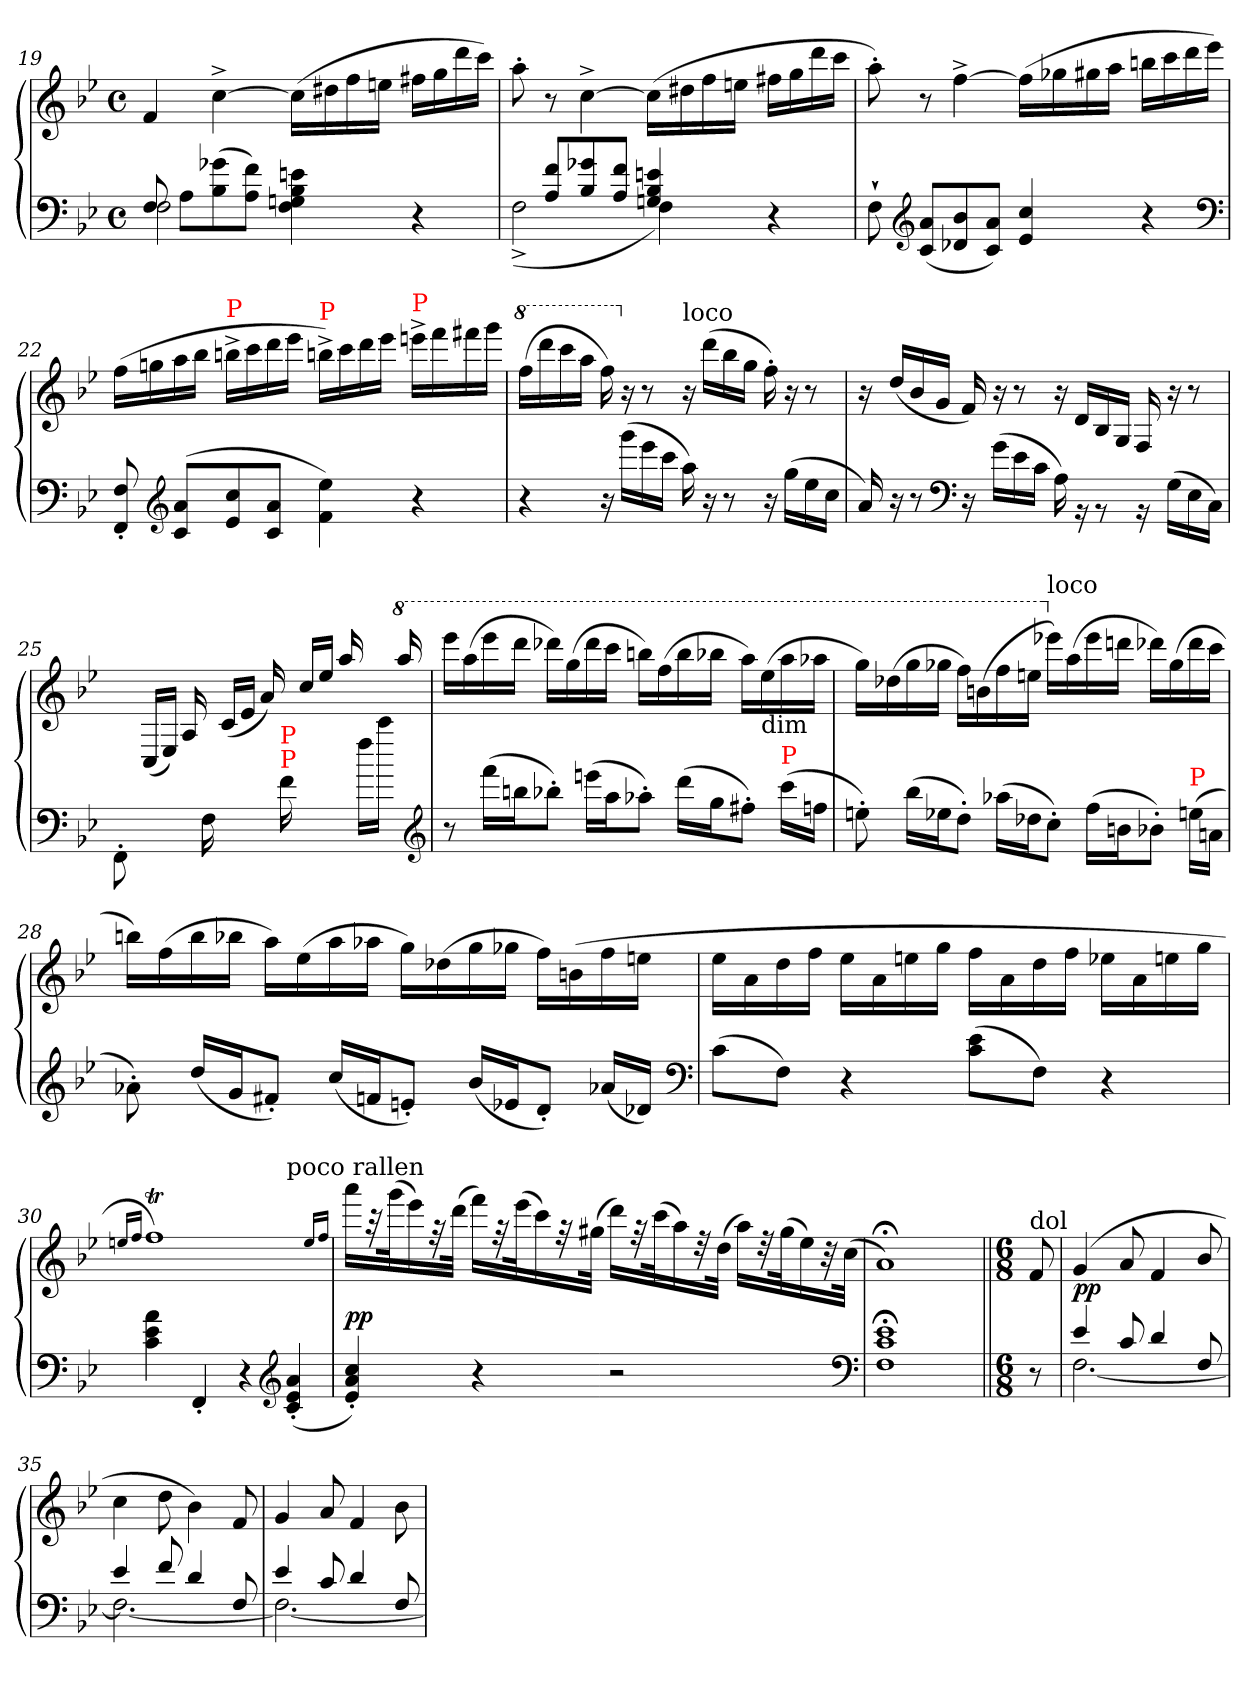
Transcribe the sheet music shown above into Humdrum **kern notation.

**kern	**kern	**dynam
*part1	*part1	*part1
*staff2	*staff1	*staff1/2
*clefF4	*clefG2	*
*k[b-e-]	*k[b-e-]	*
*B-:	*B-:	*
*M4/4	*M4/4	*
*met(c)	*met(c)	*
=19	=19	=19
!LO:TX:a:color=red:t=P	!	!
!LO:TX:a:color=red:t=P	!	!
!LO:N:vis=2	!	!
*^	*	*
8F	2F)	4f	.
8A\L	.	.	.
(>8g-X 8B-	.	[4cc^>	.
8f 8AJ)	.	.	.
(<4en 4B- 4Gn 4F	4ryy	(>16ccLL]	.
.	.	16dd#X	.
.	.	16ff	.
.	.	16eenJJ	.
4r	4ryy	16ff#XLL	.
.	.	16gg	.
.	.	16ddd	.
.	.	16cccJJ)	.
=20	=20	=20	=20
8ryy	(<2F^>	8aa'>	.
8f 8AL	.	8r	.
8g-X 8B-	.	[4cc^>	.
8f 8AJ	.	.	.
4en 4B- 4Gn	4F)	(>16ccLL]	.
.	.	16dd#X	.
.	.	16ff	.
.	.	16eenJJ	.
4r	4ryy	16ff#XLL	.
.	.	16gg	.
.	.	16ddd	.
.	.	16cccJJ	.
*v	*v	*	*
=21	=21	=21
8F`	8aa'>)	.
*clefG2	*	*
(<8a 8cL	8r	.
8b- 8d-X	[4ff^<	.
8a 8cJ)	.	.
4cc 4e-	(>16ffLL]	.
.	16gg-X	.
.	16gg#X	.
.	16aaJJ	.
4r	16bbnLL	.
.	16ccc	.
.	16ddd	.
.	16eee-JJ)	.
*clefF4	*	*
=22	=22	=22
8F'< 8FF'<	(>16ffLL	.
.	16ggn	.
*clefG2	*	*
(>8a 8cL	16aa	.
.	16bb-JJ	.
!	!LO:TX:a:color=red:t=P	!
8cc 8e-	16bbn^<LL	.
.	16ccc	.
8a 8cJ	16ddd	.
.	16eee-JJ	.
!	!LO:TX:a:color=red:t=P	!
4ee- 4f)	16bbn^<LL)	.
.	16ccc	.
.	16ddd	.
.	16eee-JJ	.
!	!LO:TX:a:color=red:t=P	!
4r	16eeen^<LL	.
.	16fff	.
.	16fff#X	.
.	16gggJJ	.
=23	=23	=23
*	*8va	*
4r	(>16fffLL	.
.	16dddd	.
.	16cccc	.
.	16aaaJJ	.
16r	16fff)	.
*	*X8va	*
(>16gggLL	16r	.
16eee-	8r	.
16cccJJ	.	.
!	!LO:TX:a:t=loco	!
16aa)	16r	.
16r	(>16dddLL	.
8r	16bb-	.
.	16ggJJ	.
16r	16ff'>)	.
(>16ggLL	16r	.
16ee-	8r	.
16ccJJ	.	.
=24	=24	=24
16a)	16r	.
16r	(<16dd/LL	.
8r	16b-	.
.	16gJJ	.
*clefF4	*	*
16r	16f)	.
(>16gLL	16r	.
16e-	8r	.
16cJJ	.	.
16A)	16r	.
16rBB	16d/LL	.
8rBB	16B-/	.
.	16G/JJ	.
16rBB	16F/	.
(>16GLL	16r	.
16E-	8r	.
16CJJ)	.	.
=25	=25	=25
8FF'>\	8ryy	.
8.ryy	(<16C/LL	.
.	16E-/JJ)	.
.	16A/	.
16F	16ryy	.
8.ryy	(<16cLL	.
.	16e-JJ	.
.	16a)	.
!LO:TX:a:color=red:t=P	!	!
!LO:TX:a:color=red:t=P	!	!
16f\	16ryy	.
8ryy	16cc/LL	.
.	16ee-JJ	.
16ryy	16aa/	.
16ff\LL	8ryy	.
16ccc\JJ	.	.
*	*8va	*
16ryy	16aaa/	.
*clefG2	*	*
=26	=26	=26
8r	16eeee-LL	.
.	(>16aaa	.
(>16fffLL	16eeee-	.
16bbnJ	16ddddJJ	.
8bb-X'>J)	16dddd-XLL)	.
.	(>16ggg	.
(>16eeenLL	16dddd-	.
16aaJ	16ccccJJ	.
8aa-X'>J)	16bbbnLL)	.
.	(>16fff	.
(>16dddLL	16bbb	.
16ggJ	16bbb-XJJ	.
8ff#X'>J)	16aaaLL)	.
!	!LO:TX:c:t=dim	!
.	(>16eee-	.
!LO:TX:a:color=red:t=P	!	!
(>16cccLL	16aaa	.
16ffnJJ	16aaa-XJJ	.
=27	=27	=27
8een'>)	16gggLL)	.
.	(>16ddd-X	.
(>16bb-LL	16ggg	.
16ee-XJ	16ggg-XJJ	.
8dd'>J)	16fffLL)	.
.	(>16bbn	.
(>16aa-XLL	16fff	.
16dd-XJ	16eeenJJ	.
*	*X8va	*
!	!LO:TX:a:t=loco	!
8cc'>J)	16eee-XLL)	.
.	(>16aa	.
(>16ffLL	16eee-	.
16bnJ	16dddnJJ	.
8b-X'>J)	16ddd-XLL)	.
.	(>16gg-	.
!LO:TX:a:color=red:t=P	!	!
(>16eenLL	16ddd-	.
16anJJ	16cccJJ	.
=28	=28	=28
8a-X'>\)	16bbnLL)	.
.	(>16ff	.
(<16ddLL	16bb	.
16gJ	16bb-XJJ	.
8f#X'<J)	16aaLL)	.
.	(>16ee-	.
(<16ccLL	16aa	.
16fnJ	16aa-XJJ	.
8en'<J)	16ggLL)	.
.	(>16dd-X	.
(<16b-LL	16gg	.
16e-XJ	16gg-XJJ	.
8d'<J)	16ffLL)	.
.	(>16bn	.
(<16a-XLL	16ff	.
16d-XJJ)	16eenJJ	.
*clefF4	*	*
=29	=29	=29
(>8cL	16ee-LL	.
.	16a	.
8FJ)	16dd	.
.	16ffJJ	.
4r	16ee-LL	.
.	16a	.
.	16een	.
.	16ggJJ	.
(>8e- 8cL	16ffLL	.
.	16a	.
8FJ)	16dd	.
.	16ffJJ	.
4r	16ee-XLL	.
.	16a	.
.	16een	.
.	16ggJJ	.
=30	=30	=30
.	16qqeen/LL	.
.	16qqff/JJ	.
*	*^	*
4a 4e- 4c	1ffT)	2.ryy	.
4FF'<	.	.	.
4r	.	.	.
*clefG2	*	*	*
!	!	!LO:TX:a:t=poco rallen	!
(<4a'< 4e-'< 4c'<	.	4ryy	.
.	16qqee/LL	.	.
.	16qqff/JJ	.	.
=31	=31	=31	=31
!	!LO:TX:a:t=leggierissimo	!	!
*	*v	*v	*
4cc'< 4a'< 4e-'<)	16aaaLL	pp
.	32raa	.
.	(>32gggk	.
.	16eee-)	.
.	32rff	.
.	(>32dddJJk	.
4r	16fffLL)	.
.	32rff	.
.	(>32eee-k	.
.	16ccc)	.
.	32rff	.
.	(>32gg#XJJk	.
2r	16dddLL)	.
.	32rff	.
.	(>32ccck	.
.	16aa)	.
.	32rdd	.
.	(>32ddJJk	.
.	16aaLL)	.
.	32rdd	.
.	(>32gg#k	.
.	16ee-)	.
.	32r	.
.	(>32ccJJk	.
*clefF4	*	*
=32	=32	=32
1e-;< 1c;< 1F;<	1a;<)	.
=33||	=33||	=33||
*M6/8	*M6/8	*
!	!LO:TX:a:t=dol	!
8r	8f	.
=34	=34	=34
*^	*	*
4e-	[2.F	(>4g	pp
8c	.	8a	.
4d	.	4f	.
8F	.	8b-/	.
=35	=35	=35	=35
4e-	2.F_	4cc	.
8f	.	8dd	.
4d	.	4b-)	.
8F	.	8f	.
=36	=36	=36	=36
4e-	2.F_	4g	.
8c	.	8a	.
4d	.	4f	.
8F	.	8b-	.
*v	*v	*	*
=	=	=
*-	*-	*-
